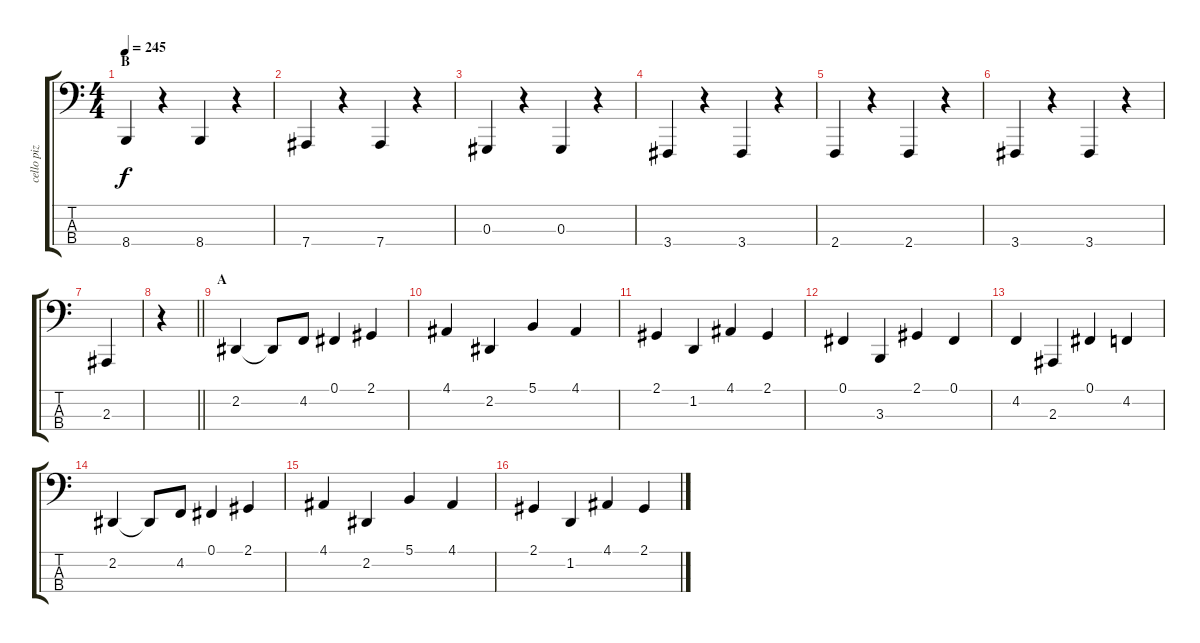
\track ("cello piz" "cello piz") {instrument pizzicatostrings}
\staff {score tabs}
\tuning (Gb2 Db2 Ab1 Eb1) {hide}
\ts (4 4)
\section ("" "B")
\tempo 245
\clef f4
\ks c
8.4.4{dy f} r.4 8.4.4 r.4 |
7.4.4 r.4 7.4.4 r.4 |
0.3.4 r.4 0.3.4 r.4 |
3.4.4 r.4 3.4.4 r.4 |
2.4.4 r.4 2.4.4 r.4 |
3.4.4 r.4 3.4.4 r.4 |
2.3.4 |
\barLineRight lightlight
r.4 |
\section ("" "A")
2.2.4 2.2{t}.8 4.2.8 0.1.4 2.1.4 |
4.1.4 2.2.4 5.1.4 4.1.4 |
2.1.4 1.2.4 4.1.4 2.1.4 |
0.1.4 3.3.4 2.1.4 0.1.4 |
4.2.4 2.3.4 0.1.4 4.2.4 |
2.2.4 2.2{t}.8 4.2.8 0.1.4 2.1.4 |
4.1.4 2.2.4 5.1.4 4.1.4 |
2.1.4 1.2.4 4.1.4 2.1.4
